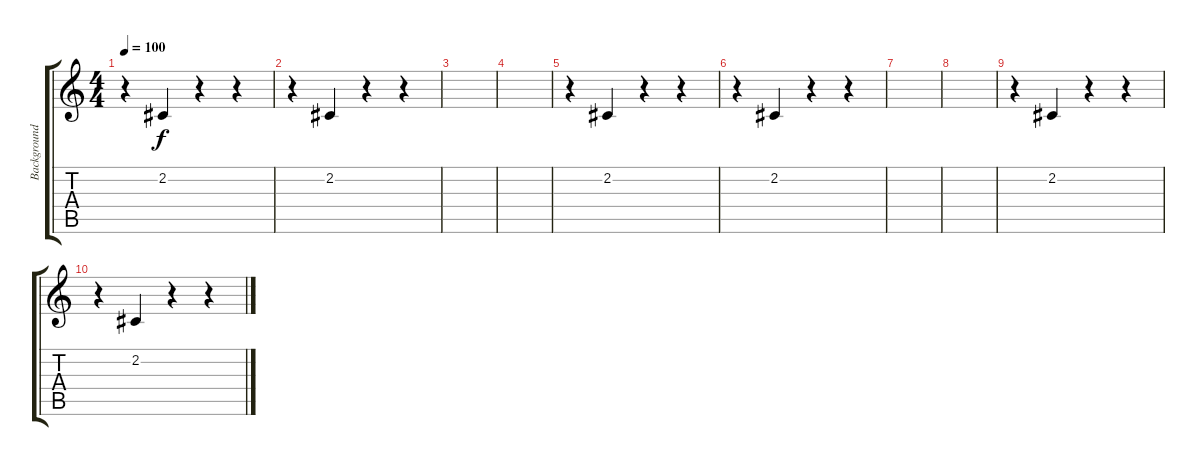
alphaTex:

\track ("Background vocals" "Background") {instrument synthbrass1}
\staff {score tabs}
\tuning (E4 B3 G3 D3 A2 E2) {hide}
\ts (4 4)
\tempo 100
\clef g2
\ks c
r.4{dy f} 2.2.4 r.4 r.4 |
r.4 2.2.4 r.4 r.4 |
|
|
r.4 2.2.4 r.4 r.4 |
r.4 2.2.4 r.4 r.4 |
|
|
r.4 2.2.4 r.4 r.4 |
r.4 2.2.4 r.4 r.4
